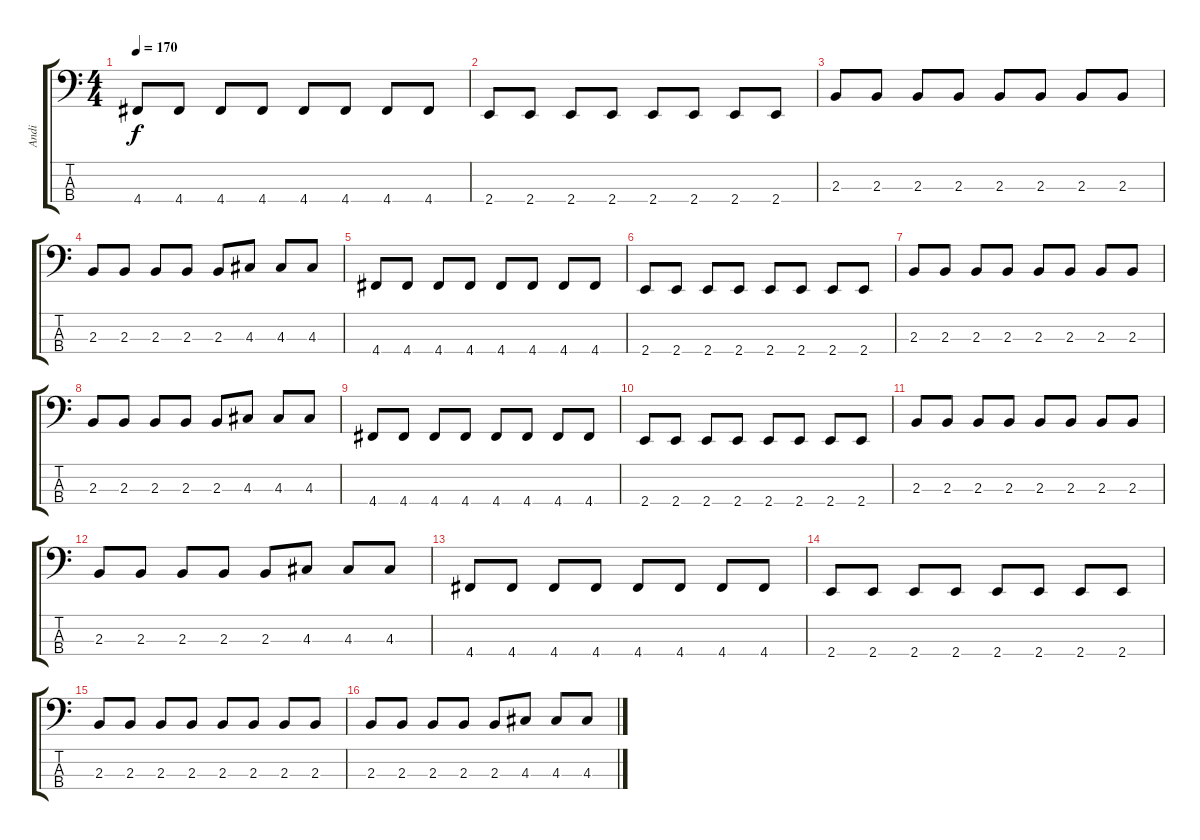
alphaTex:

\track ("Andi" "Andi") {instrument electricbassfinger}
\staff {score tabs}
\tuning (G2 D2 A1 D1) {hide}
\ts (4 4)
\tempo 170
\clef f4
\ks c
4.4.8{dy f} 4.4.8 4.4.8 4.4.8 4.4.8 4.4.8 4.4.8 4.4.8 |
2.4.8 2.4.8 2.4.8 2.4.8 2.4.8 2.4.8 2.4.8 2.4.8 |
2.3.8 2.3.8 2.3.8 2.3.8 2.3.8 2.3.8 2.3.8 2.3.8 |
2.3.8 2.3.8 2.3.8 2.3.8 2.3.8 4.3.8 4.3.8 4.3.8 |
4.4.8 4.4.8 4.4.8 4.4.8 4.4.8 4.4.8 4.4.8 4.4.8 |
2.4.8 2.4.8 2.4.8 2.4.8 2.4.8 2.4.8 2.4.8 2.4.8 |
2.3.8 2.3.8 2.3.8 2.3.8 2.3.8 2.3.8 2.3.8 2.3.8 |
2.3.8 2.3.8 2.3.8 2.3.8 2.3.8 4.3.8 4.3.8 4.3.8 |
4.4.8 4.4.8 4.4.8 4.4.8 4.4.8 4.4.8 4.4.8 4.4.8 |
2.4.8 2.4.8 2.4.8 2.4.8 2.4.8 2.4.8 2.4.8 2.4.8 |
2.3.8 2.3.8 2.3.8 2.3.8 2.3.8 2.3.8 2.3.8 2.3.8 |
2.3.8 2.3.8 2.3.8 2.3.8 2.3.8 4.3.8 4.3.8 4.3.8 |
4.4.8 4.4.8 4.4.8 4.4.8 4.4.8 4.4.8 4.4.8 4.4.8 |
2.4.8 2.4.8 2.4.8 2.4.8 2.4.8 2.4.8 2.4.8 2.4.8 |
2.3.8 2.3.8 2.3.8 2.3.8 2.3.8 2.3.8 2.3.8 2.3.8 |
2.3.8 2.3.8 2.3.8 2.3.8 2.3.8 4.3.8 4.3.8 4.3.8
